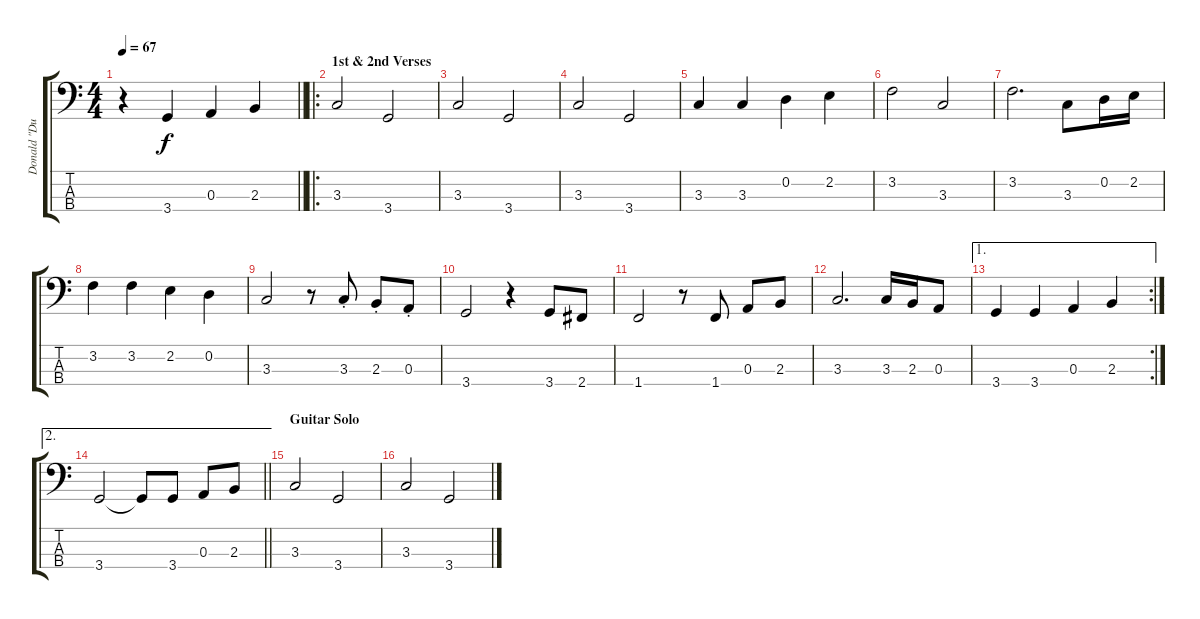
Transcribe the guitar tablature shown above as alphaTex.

\track ("Donald \"Duck\" Dunn - Bass" "Donald \"Du") {instrument electricbassfinger}
\staff {score tabs}
\tuning (G2 D2 A1 E1) {hide}
\ts (4 4)
\tempo 67
\clef f4
\barLineRight lightlight
\ks c
r.4{dy f instrument electricbassfinger} 3.4.4 0.3.4 2.3.4 |
\ro
\section ("" "1st & 2nd Verses")
3.3.2 3.4.2 |
3.3.2 3.4.2 |
3.3.2 3.4.2 |
3.3.4 3.3.4 0.2.4 2.2.4 |
3.2.2 3.3.2 |
3.2.2{d} 3.3.8 0.2.16 2.2.16 |
3.2.4 3.2.4 2.2.4 0.2.4 |
3.3.2 r.8 3.3{st}.8 2.3{st}.8 0.3{st}.8 |
3.4.2 r.4 3.4.8 2.4.8 |
1.4.2 r.8 1.4.8 0.3.8 2.3.8 |
3.3.2{d} 3.3.16 2.3.16 0.3.8 |
\ae 1
\rc 2
3.4.4 3.4.4 0.3.4 2.3.4 |
\ae 2
\barLineRight lightlight
3.4.2 3.4{t}.8 3.4.8 0.3.8 2.3.8 |
\section ("" "Guitar Solo")
3.3.2 3.4.2 |
3.3.2 3.4.2
